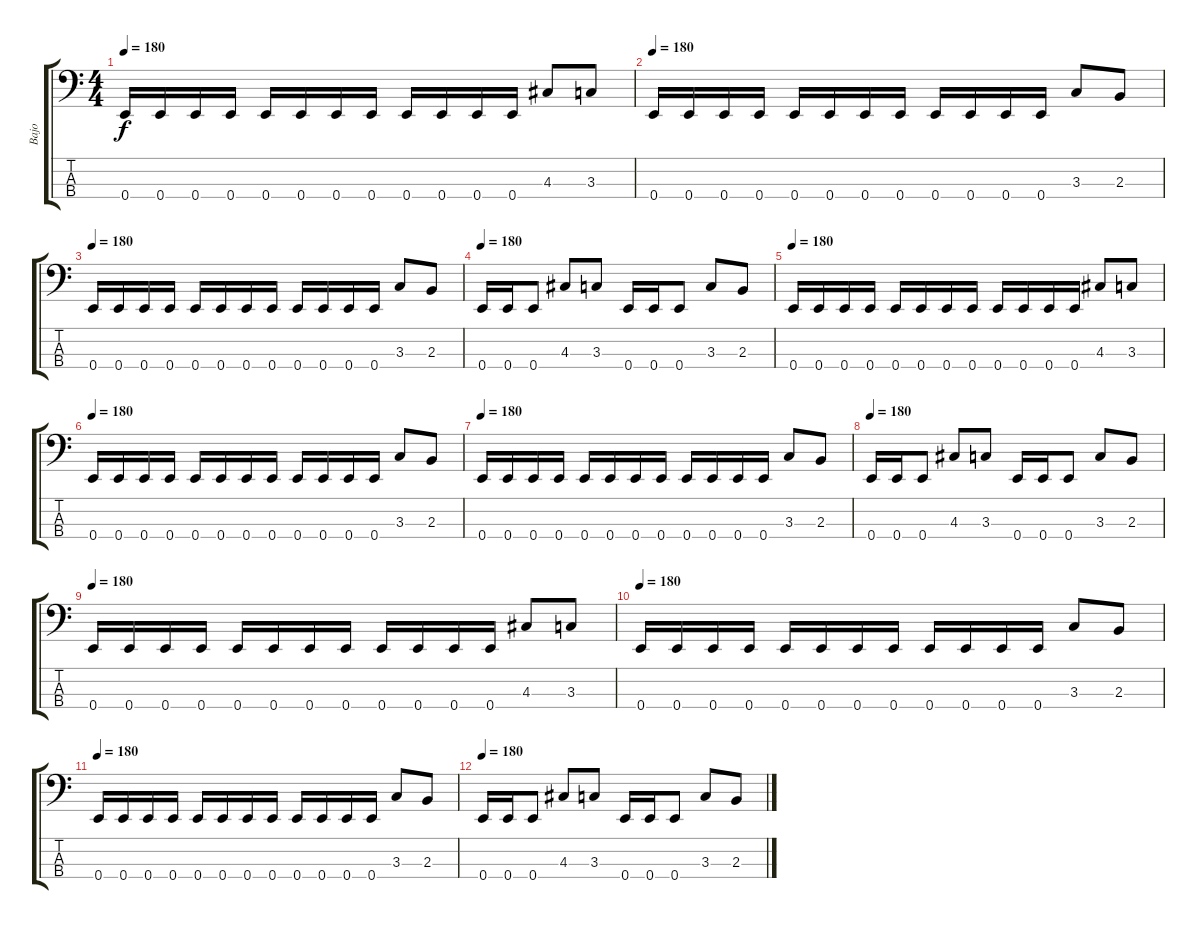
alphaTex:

\track ("Bajo" "Bajo") {instrument electricbasspick}
\staff {score tabs}
\tuning (G2 D2 A1 E1) {hide}
\ts (4 4)
\tempo 180
\clef f4
\ks c
0.4.16{dy f} 0.4.16 0.4.16 0.4.16 0.4.16 0.4.16 0.4.16 0.4.16 0.4.16 0.4.16 0.4.16 0.4.16 4.3.8 3.3.8 |
\tempo 180
0.4.16 0.4.16 0.4.16 0.4.16 0.4.16 0.4.16 0.4.16 0.4.16 0.4.16 0.4.16 0.4.16 0.4.16 3.3.8 2.3.8 |
\tempo 180
0.4.16 0.4.16 0.4.16 0.4.16 0.4.16 0.4.16 0.4.16 0.4.16 0.4.16 0.4.16 0.4.16 0.4.16 3.3.8 2.3.8 |
\tempo 180
0.4.16 0.4.16 0.4.8 4.3.8 3.3.8 0.4.16 0.4.16 0.4.8 3.3.8 2.3.8 |
\tempo 180
0.4.16 0.4.16 0.4.16 0.4.16 0.4.16 0.4.16 0.4.16 0.4.16 0.4.16 0.4.16 0.4.16 0.4.16 4.3.8 3.3.8 |
\tempo 180
0.4.16 0.4.16 0.4.16 0.4.16 0.4.16 0.4.16 0.4.16 0.4.16 0.4.16 0.4.16 0.4.16 0.4.16 3.3.8 2.3.8 |
\tempo 180
0.4.16 0.4.16 0.4.16 0.4.16 0.4.16 0.4.16 0.4.16 0.4.16 0.4.16 0.4.16 0.4.16 0.4.16 3.3.8 2.3.8 |
\tempo 180
0.4.16 0.4.16 0.4.8 4.3.8 3.3.8 0.4.16 0.4.16 0.4.8 3.3.8 2.3.8 |
\tempo 180
0.4.16 0.4.16 0.4.16 0.4.16 0.4.16 0.4.16 0.4.16 0.4.16 0.4.16 0.4.16 0.4.16 0.4.16 4.3.8 3.3.8 |
\tempo 180
0.4.16 0.4.16 0.4.16 0.4.16 0.4.16 0.4.16 0.4.16 0.4.16 0.4.16 0.4.16 0.4.16 0.4.16 3.3.8 2.3.8 |
\tempo 180
0.4.16 0.4.16 0.4.16 0.4.16 0.4.16 0.4.16 0.4.16 0.4.16 0.4.16 0.4.16 0.4.16 0.4.16 3.3.8 2.3.8 |
\tempo 180
0.4.16 0.4.16 0.4.8 4.3.8 3.3.8 0.4.16 0.4.16 0.4.8 3.3.8 2.3.8
